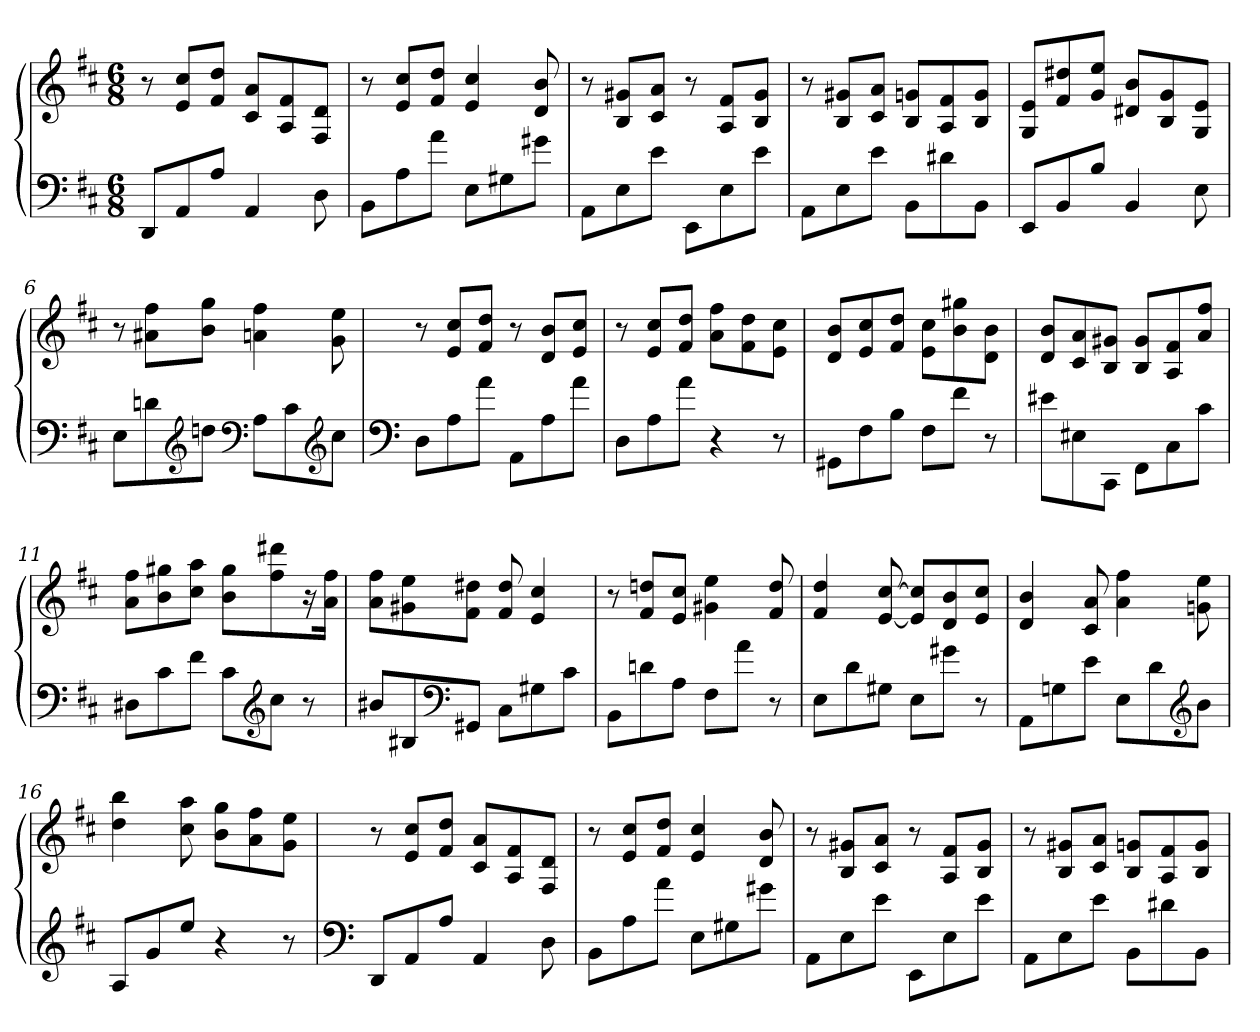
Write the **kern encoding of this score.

**kern	**kern
*part1	*part1
*staff2	*staff1
*clefF4	*clefG2
*k[f#c#]	*k[f#c#]
*D:	*D:
*M6/8	*M6/8
=1	=1
8DDL	8r
8AA	8e 8cc#L
8AJ	8f# 8ddJ
4AA	8c# 8aL
.	8A 8f#
8D	8F# 8dJ
=2	=2
8BBL	8r
8A	8e 8cc#L
8aJ	8f# 8ddJ
8EL	4e 4cc#
8G#X	.
8g#XJ	8d 8b
=3	=3
8AAL	8r
8E	8B 8g#XL
8eJ	8c# 8aJ
8EEL	8r
8E	8A 8f#L
8eJ	8B 8g#J
=4	=4
8AAL	8r
8E	8B 8g#XL
8eJ	8c# 8aJ
8BBL	8B 8gnL
8d#X	8A 8f#
8BBJ	8B 8gJ
=5	=5
8EEL	8G 8eL
8BB	8f# 8dd#X
8BJ	8g 8eeJ
4BB	8d#X 8bL
.	8B 8g
8E	8G 8eJ
=6	=6
8EL	8r
8dn	8a#X 8ff#L
*clefG2	*
8ddnJ	8b 8ggJ
*clefF4	*
8AL	4an 4ff#
8c#	.
*clefG2	*
8cc#J	8g 8ee
=7	=7
*clefF4	*
8DL	8r
8A	8e 8cc#L
8aJ	8f# 8ddJ
8AAL	8r
8A	8d 8bL
8aJ	8e 8cc#J
=8	=8
8DL	8r
8A	8e 8cc#L
8aJ	8f# 8ddJ
4r	8a 8ff#L
.	8f# 8dd
8r	8e 8cc#J
=9	=9
8GG#XL	8d 8bL
8F#	8e 8cc#
8BJ	8f# 8ddJ
8F#L	8e 8cc#L
8f#J	8b 8gg#X
8r	8d 8bJ
=10	=10
8e#XL	8d 8bL
8E#X	8c# 8a
8CC#J	8B 8g#XJ
8FF#L	8B 8g#L
8C#	8A 8f#
8c#J	8a 8ff#J
=11	=11
8D#XL	8a 8ff#L
8c#	8b 8gg#X
8f#J	8cc# 8aaJ
8c#L	8b 8gg#L
*clefG2	*
8cc#J	8ff# 8ddd#X
8r	16r
.	16a 16ff#Jk
=12	=12
8b#XL	8a 8ff#L
8B#X	8g#X 8ee
*clefF4	*
8GG#XJ	8f# 8dd#XJ
8C#L	8f# 8dd#
8G#X	4e 4cc#
8c#J	.
=13	=13
8BBL	8r
8dn	8f# 8ddnL
8AJ	8e 8cc#J
8F#L	4g#X 4ee
8aJ	.
8r	8f# 8dd
=14	=14
8EL	4f# 4dd
8d	.
8G#XJ	[8e [8cc#
8EL	8e] 8cc#]L
8g#XJ	8d 8b
8r	8e 8cc#J
=15	=15
8AAL	4d 4b
8Gn	.
8eJ	8c# 8a
8EL	4a 4ff#
8d	.
*clefG2	*
8bJ	8gn 8ee
=16	=16
8AL	4dd 4bb
8g	.
8eeJ	8cc# 8aa
4r	8b 8ggL
.	8a 8ff#
8r	8g 8eeJ
=17	=17
*clefF4	*
8DDL	8r
8AA	8e 8cc#L
8AJ	8f# 8ddJ
4AA	8c# 8aL
.	8A 8f#
8D	8F# 8dJ
=18	=18
8BBL	8r
8A	8e 8cc#L
8aJ	8f# 8ddJ
8EL	4e 4cc#
8G#X	.
8g#XJ	8d 8b
=19	=19
8AAL	8r
8E	8B 8g#XL
8eJ	8c# 8aJ
8EEL	8r
8E	8A 8f#L
8eJ	8B 8g#J
=20	=20
8AAL	8r
8E	8B 8g#XL
8eJ	8c# 8aJ
8BBL	8B 8gnL
8d#X	8A 8f#
8BBJ	8B 8gJ
=	=
*-	*-
